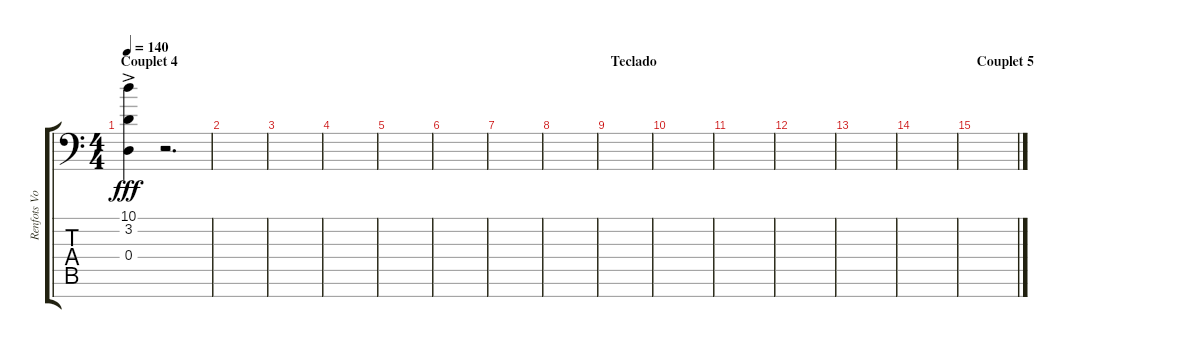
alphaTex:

\track ("Renfots Voix" "Renfots Vo") {instrument englishhorn}
\staff {score tabs}
\tuning (E4 B3 G3 D3 A2 E2 C-1) {hide}
\ts (4 4)
\section ("" "Couplet 4")
\tempo 140
\clef f4
\ks c
(10.1{ac} 3.2{ac} 0.4{ac}).4{dy fff} r.2{d} |
|
|
|
|
|
|
|
\section ("" "Teclado")
|
|
|
|
|
|
\section ("" "Couplet 5")
